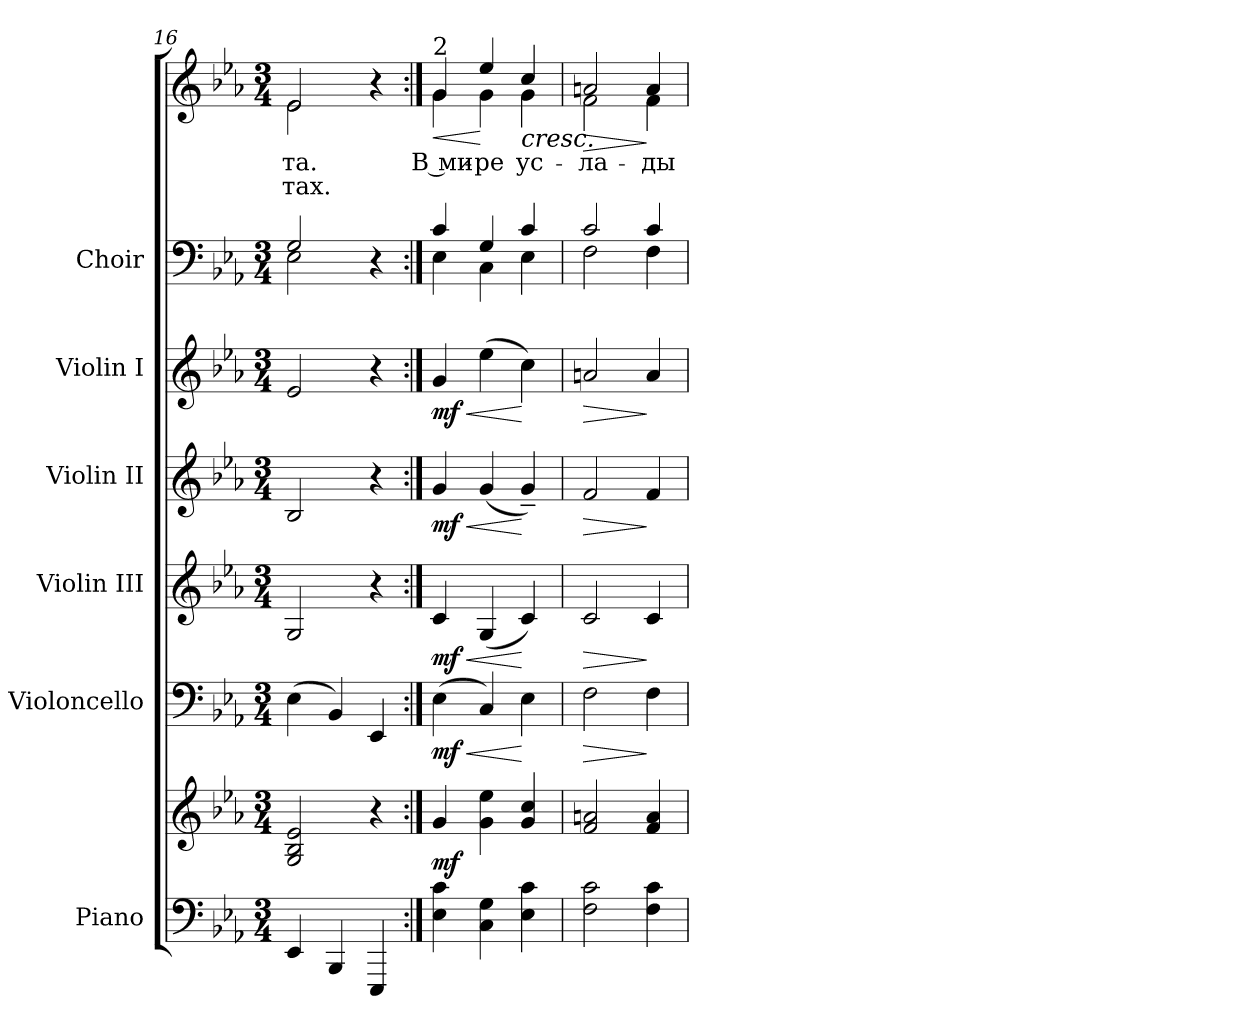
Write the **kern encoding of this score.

**kern	**kern	**dynam	**kern	**dynam	**kern	**dynam	**kern	**dynam	**kern	**dynam	**kern	**kern	**text	**text	**dynam
*part6	*part6	*part6	*part5	*part5	*part4	*part4	*part3	*part3	*part2	*part2	*part1	*part1	*part1	*part1	*part1
*staff8	*staff7	*staff7/8	*staff6	*staff6	*staff5	*staff5	*staff4	*staff4	*staff3	*staff3	*staff2	*staff1	*staff1	*staff1	*staff1/2
*I"Piano	*	*	*I"Violoncello	*	*I"Violin III	*	*I"Violin II	*	*I"Violin I	*	*I"Choir	*	*	*	*
*I'Pno.	*	*	*I'Vc.	*	*I'Vln. II	*	*I'Vln. II	*	*I'Vln. I	*	*I'Choir	*	*	*	*
*clefF4	*clefG2	*	*clefF4	*	*clefG2	*	*clefG2	*	*clefG2	*	*clefF4	*clefG2	*	*	*
*k[b-e-a-]	*k[b-e-a-]	*	*k[b-e-a-]	*	*k[b-e-a-]	*	*k[b-e-a-]	*	*k[b-e-a-]	*	*k[b-e-a-]	*k[b-e-a-]	*	*	*
*E-:	*E-:	*	*E-:	*	*E-:	*	*E-:	*	*E-:	*	*E-:	*E-:	*	*	*
*M3/4	*M3/4	*	*M3/4	*	*M3/4	*	*M3/4	*	*M3/4	*	*M3/4	*M3/4	*	*	*
=16	=16	=16	=16	=16	=16	=16	=16	=16	=16	=16	=16	=16	=16	=16	=16
*	*	*	*	*	*	*	*	*	*	*	*^	*^	*	*	*
!	!	!	!	!	!	!	!	!	!	!	!	!	!	!	!LO:LY:b:color=#000000	!LO:LY:b:color=#000000	!
4EE-i/	2Gi/ 2B-i 2e-i	.	(4E-i\	.	2Gi/	.	2B-i/	.	2e-i/	.	2Gi/	2E-i\	2e-i/	2e-i\	-та.	-тах.	.
4BBB-i/	.	.	4BB-i/)	.	.	.	.	.	.	.	.	.	.	.	.	.	.
4EEE-i/	4r	.	4EE-i/	.	4r	.	4r	.	4r	.	4r	4ryy	4r	4ryy	.	.	.
=17:|!	=17:|!	=17:|!	=17:|!	=17:|!	=17:|!	=17:|!	=17:|!	=17:|!	=17:|!	=17:|!	=17:|!	=17:|!	=17:|!	=17:|!	=17:|!	=17:|!	=17:|!
!	!	!	!	!LO:HP:b	!	!LO:HP:b	!	!LO:HP:b	!	!LO:HP:b	!	!	!	!	!	!	!
!	!	!	!	!	!	!	!	!	!	!	!	!	!LO:TX:a:t=2	!	!	!	!
!	!	!	!	!	!	!	!	!	!	!	!	!	!	!	!LO:LY:b:color=#000000	!	!LO:HP:b
4E-i\ 4ci	4gi/	mf	(4E-i\	< mf	4ci/	< mf	4gi/	< mf	4gi/	< mf	4ci/	4E-i\	4gi/	4gi\	В ми-	.	< mf mf
!	!	!	!	!	!	!	!	!	!	!	!	!	!	!	!LO:LY:b:color=#000000	!	!
4Ci\ 4Gi	4gi\ 4ee-i	.	4Ci/)	.	(4Gi/	.	(4gi/	.	(4ee-i\	.	4Gi/	4Ci\	4ee-i/	4gi\	-ре	.	[
!	!	!	!	!	!	!	!	!	!	!	!	!	!	!	!LO:LY:b:color=#000000	!	!LO:HP:n=1:b
4E-i\ 4ci	4gi/ 4cci	.	4E-i\	[	4ci/)	[	4g~i/)	[	4cci\)	[	4ci/	4E-i\	4cci/	4gi\	ус-	.	[ <
=18	=18	=18	=18	=18	=18	=18	=18	=18	=18	=18	=18	=18	=18	=18	=18	=18	=18
!	!	!	!	!LO:HP:b	!	!LO:HP:b	!	!LO:HP:b	!	!LO:HP:b	!	!	!	!	!	!	!
!	!	!	!	!	!	!	!	!	!	!	!	!	!	!	!LO:LY:b:color=#000000	!	!LO:HP:b
2Fi\ 2ci	2fi/ 2ani	.	2Fi\	>	2ci/	>	2fi/	>	2ani/	>	2ci/	2Fi\	2ani/	2fi\	-ла-	.	>
!	!	!	!	!	!	!	!	!	!	!	!	!	!	!	!LO:LY:b:color=#000000	!	!
4Fi\ 4ci	4fi/ 4ai	.	4Fi\	]	4ci/	]	4fi/	]	4ai/	]	4ci/	4Fi\	4ai/	4fi\	-ды	.	] ] ]
*	*	*	*	*	*	*	*	*	*	*	*v	*v	*	*	*	*	*
*	*	*	*	*	*	*	*	*	*	*	*	*v	*v	*	*	*
=	=	=	=	=	=	=	=	=	=	=	=	=	=	=	=
*-	*-	*-	*-	*-	*-	*-	*-	*-	*-	*-	*-	*-	*-	*-	*-
